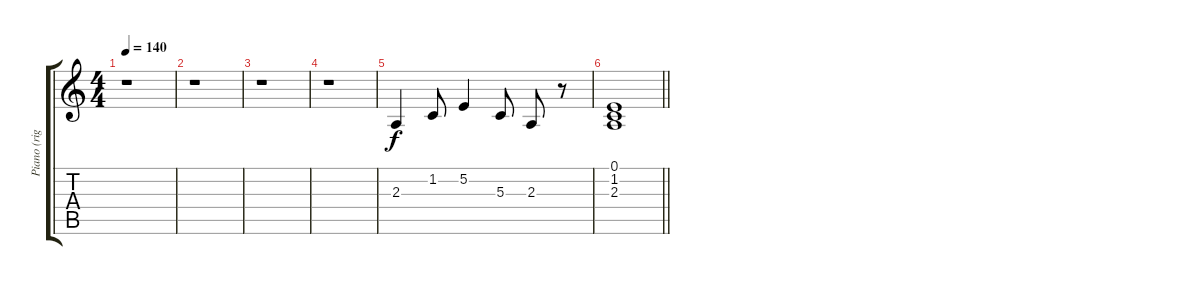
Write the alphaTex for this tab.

\track ("Piano (right hand)" "Piano (rig") {instrument acousticgrandpiano}
\staff {score tabs}
\tuning (E4 B3 G3 D3 A2 E2) {hide}
\ts (4 4)
\tempo 140
\clef g2
\ks c
r.1{dy f} |
r.1 |
r.1 |
r.1 |
2.3.4 1.2.8 5.2.4 5.3.8 2.3.8 r.8 |
\barLineRight lightlight
(0.1 1.2 2.3).1
